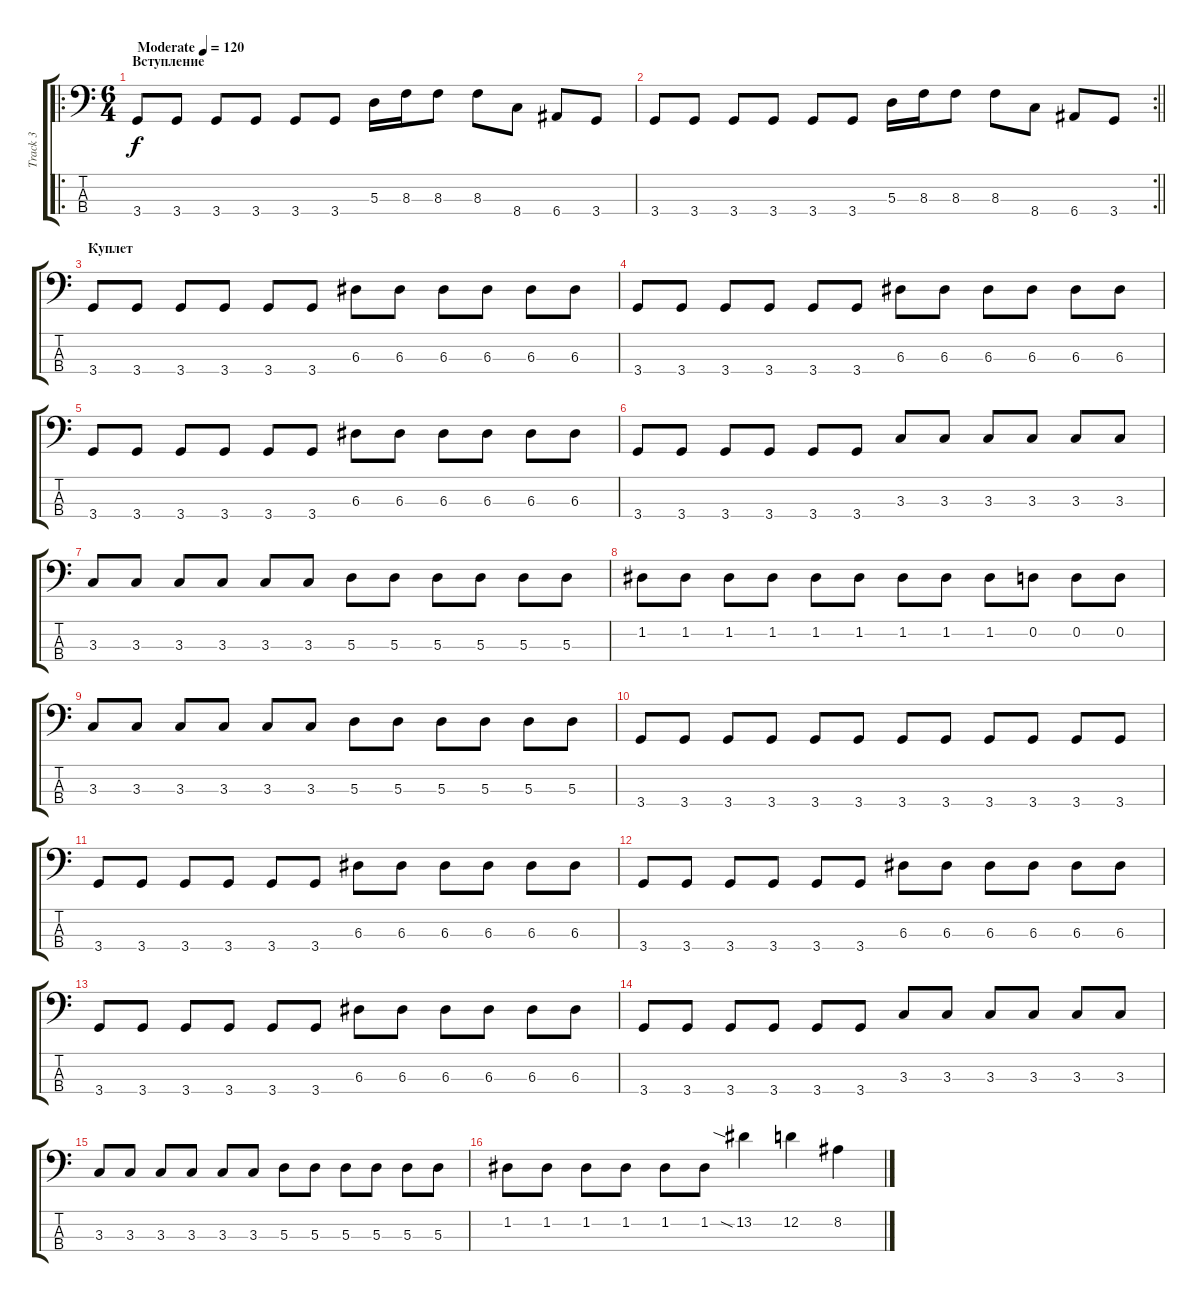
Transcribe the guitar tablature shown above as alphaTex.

\track ("Track 3" "Track 3") {instrument electricbassfinger}
\staff {score tabs}
\tuning (G2 D2 A1 E1) {hide}
\ro
\ts (6 4)
\section ("" "Вступление")
\tempo (120 "Moderate")
\clef f4
\ks c
3.4.8{dy f instrument electricbassfinger} 3.4.8 3.4.8 3.4.8 3.4.8 3.4.8 5.3.16 8.3.16 8.3.8 8.3.8 8.4.8 6.4.8 3.4.8 |
\rc 2
\barLineRight lightlight
3.4.8 3.4.8 3.4.8 3.4.8 3.4.8 3.4.8 5.3.16 8.3.16 8.3.8 8.3.8 8.4.8 6.4.8 3.4.8 |
\section ("" "Куплет")
3.4.8 3.4.8 3.4.8 3.4.8 3.4.8 3.4.8 6.3.8 6.3.8 6.3.8 6.3.8 6.3.8 6.3.8 |
3.4.8 3.4.8 3.4.8 3.4.8 3.4.8 3.4.8 6.3.8 6.3.8 6.3.8 6.3.8 6.3.8 6.3.8 |
3.4.8 3.4.8 3.4.8 3.4.8 3.4.8 3.4.8 6.3.8 6.3.8 6.3.8 6.3.8 6.3.8 6.3.8 |
3.4.8 3.4.8 3.4.8 3.4.8 3.4.8 3.4.8 3.3.8 3.3.8 3.3.8 3.3.8 3.3.8 3.3.8 |
3.3.8 3.3.8 3.3.8 3.3.8 3.3.8 3.3.8 5.3.8 5.3.8 5.3.8 5.3.8 5.3.8 5.3.8 |
1.2.8 1.2.8 1.2.8 1.2.8 1.2.8 1.2.8 1.2.8 1.2.8 1.2.8 0.2.8 0.2.8 0.2.8 |
3.3.8 3.3.8 3.3.8 3.3.8 3.3.8 3.3.8 5.3.8 5.3.8 5.3.8 5.3.8 5.3.8 5.3.8 |
3.4.8 3.4.8 3.4.8 3.4.8 3.4.8 3.4.8 3.4.8 3.4.8 3.4.8 3.4.8 3.4.8 3.4.8 |
3.4.8 3.4.8 3.4.8 3.4.8 3.4.8 3.4.8 6.3.8 6.3.8 6.3.8 6.3.8 6.3.8 6.3.8 |
3.4.8 3.4.8 3.4.8 3.4.8 3.4.8 3.4.8 6.3.8 6.3.8 6.3.8 6.3.8 6.3.8 6.3.8 |
3.4.8 3.4.8 3.4.8 3.4.8 3.4.8 3.4.8 6.3.8 6.3.8 6.3.8 6.3.8 6.3.8 6.3.8 |
3.4.8 3.4.8 3.4.8 3.4.8 3.4.8 3.4.8 3.3.8 3.3.8 3.3.8 3.3.8 3.3.8 3.3.8 |
3.3.8 3.3.8 3.3.8 3.3.8 3.3.8 3.3.8 5.3.8 5.3.8 5.3.8 5.3.8 5.3.8 5.3.8 |
1.2.8 1.2.8 1.2.8 1.2.8 1.2.8 1.2.8 13.2{sia}.4 12.2.4 8.2.4
